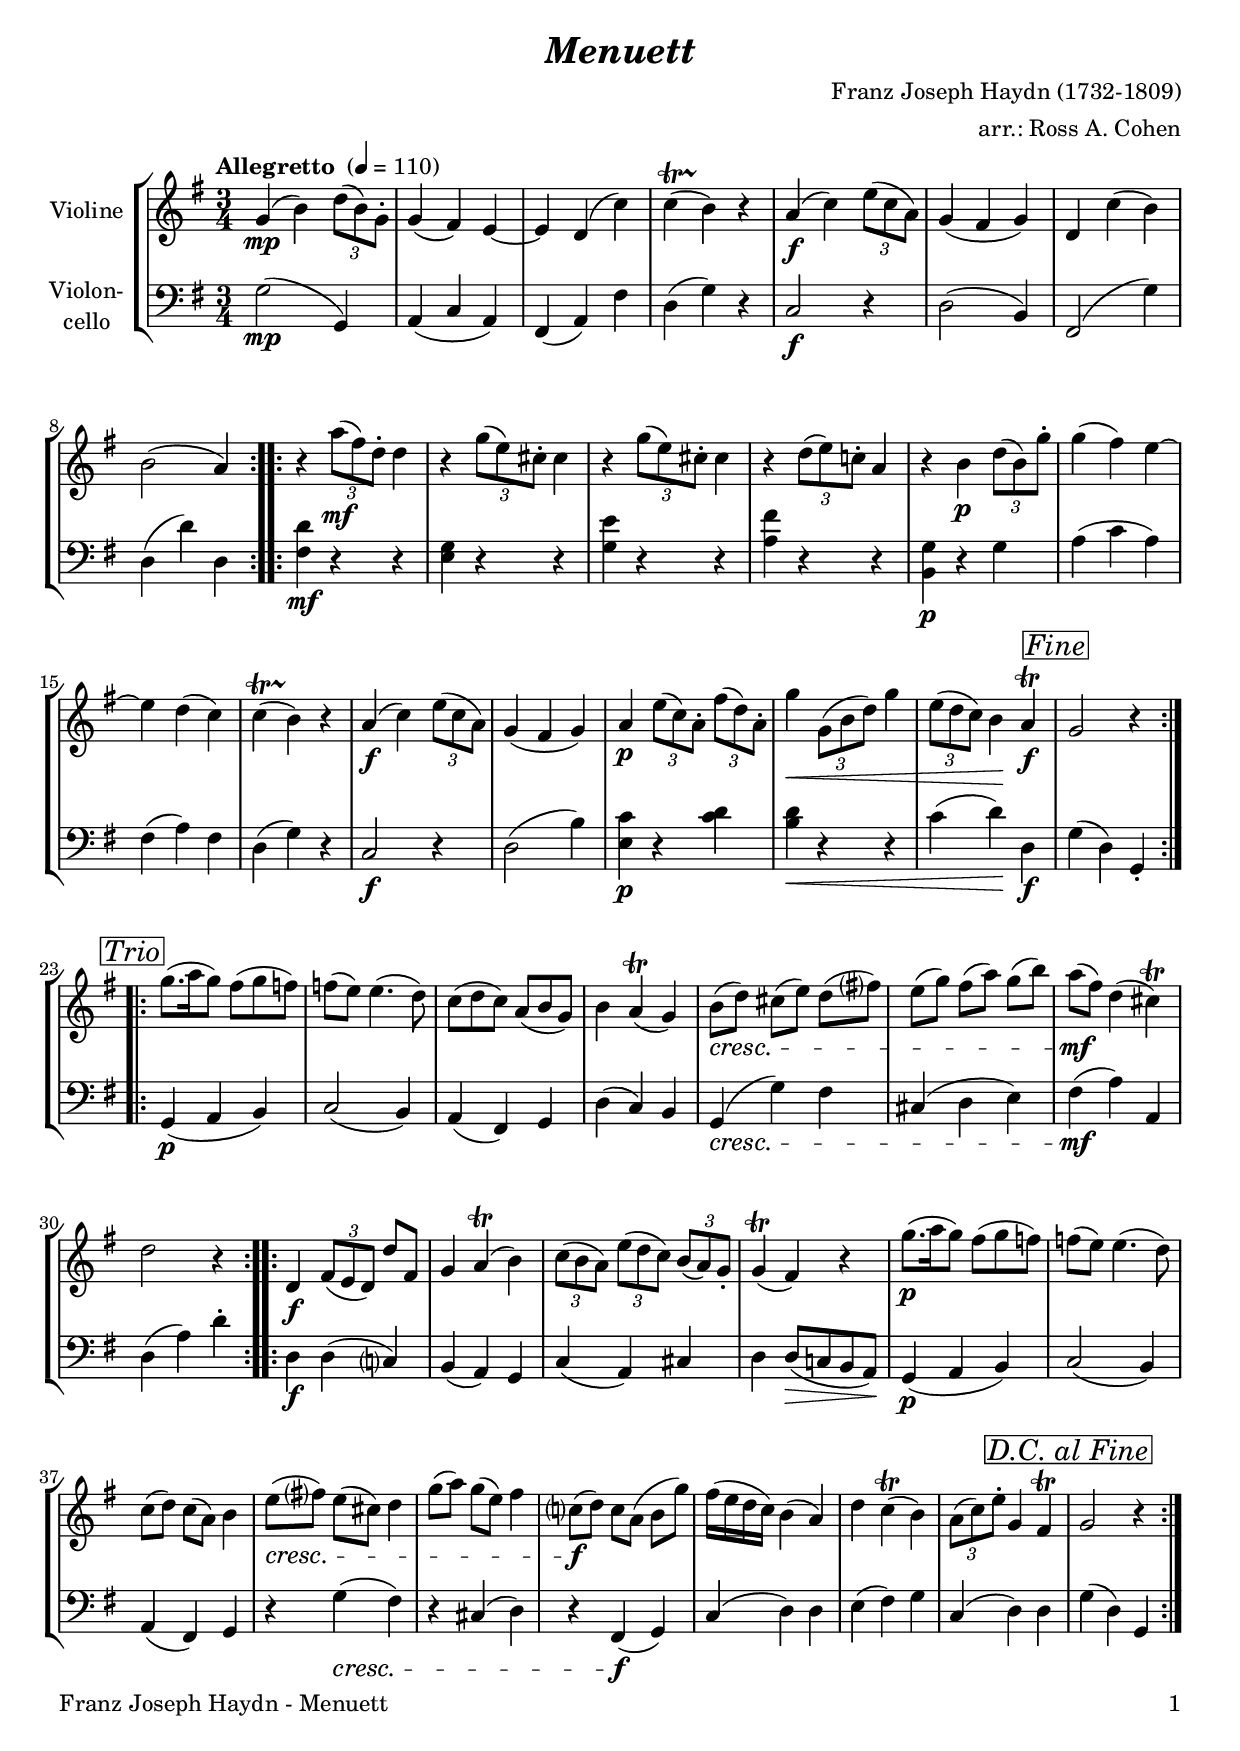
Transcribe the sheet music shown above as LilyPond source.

\version "2.18.2"
\include "deutsch.ly"
  
#(set-global-staff-size 20)

\header {
  title     = \markup \bold \italic "Menuett"
  composer  = "Franz Joseph Haydn (1732-1809)"
  arranger  = "arr.: Ross A. Cohen"
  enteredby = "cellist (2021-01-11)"
%  piece     = ""
}

voiceconsts = {
  \key a \major
  \time 3/4
  \clef "treble"
%  \numericTimeSignature
  % Set default beaming for all staves
  \set Timing.beamExceptions = #'()
  \set Timing.baseMoment     = #(ly:make-moment 1 4)
  \set Timing.beatStructure  = #'(1 1 1)
  \tempo "Allegretto " 4=110
}

mivl = "violin"
%miba = "pizzicato strings"
miba = "cello"

boxt = { \break \mark \markup \box \italic "Trio" }

arco = \markup \italic "arco"
dcaf = \mark \markup \box \italic "D.C. al Fine"
fine = \mark \markup \box \italic "Fine"
pizz = \markup \italic "pizz."
rall = \mark \markup \box \italic "rall."
rit  = \mark \markup \box \italic "rit."
simi = \markup \italic "simile"

va = \relative c'' {
  \voiceconsts

  \repeat volta 2 {
    a4(\mp cis) \tuplet 3/2 4 { e8( cis) a-. }
    a4( gis) fis~
    fis e( d')
    d(\startTrillSpan cis)\stopTrillSpan r
    h(\f d) \tuplet 3/2 4 { fis8( d h) }
    a4( gis a)
    e d'( cis)
    cis2( h4)
  }

  \repeat volta 2 {
    r \tuplet 3/2 4 { h'8(\mf gis) e-. } e4
    r \tuplet 3/2 4 { a8( fis) dis-. } dis4
    r \tuplet 3/2 4 { a'8( fis) dis-. } dis4
    r \tuplet 3/2 4 { e8( fis) d!-. } h4
    r cis\p \tuplet 3/2 4 { e8( cis) a'-. }
    a4( gis) fis~
    fis e( d)

    d(\startTrillSpan cis)\stopTrillSpan r
    h(\f d) \tuplet 3/2 4 { fis8( d h) }
    a4( gis a)
    h\p \tuplet 3/2 4 { fis'8( d) h-. gis'( e) h-. }
    a'4\< \tuplet 3/2 4 { a,8( cis e) } a4
    \tuplet 3/2 4 { fis8( e d) } cis4\! h\trill\f \fine
    a2 r4
  } \boxt

  \repeat volta 2 {
    a'8.[( h16 a8)] gis[( a g)]
    g( fis) fis4.( e8)
    d[( e d)] h[( cis a)]
    cis4 h(\trill a)
    cis8(\cresc e) dis( fis) e( gis?)
    fis( a) gis( h) a( cis)

    h(\mf gis) e4( dis)\trill
    e2 r4
  }

  \repeat volta 2 {
    e,\f \tuplet 3/2 4 { gis8( fis e) } e' gis,
    a4 h(\trill cis)
    \tuplet 3/2 4 { d8( cis h) fis'( e d) cis( h) a-. }

    a4(\trill gis) r
    a'8.[(\p h16 a8)] gis[( a g)]
    g( fis) fis4.( e8)
    d( e) d( h) cis4
    fis8(\cresc gis?) fis( dis) e4

    a8( h) a( fis) gis4
    d?8(\f e) d h( cis a')
    gis16( fis e d) cis4( h)
    e d(\trill cis)
    \tuplet 3/2 4 { h8( d) fis-. } a,4 gis\trill \dcaf
    a2 r4
  }
}

vb = \relative c' {
  \voiceconsts
  \clef "bass"

  \repeat volta 2 {
    a2(\mp a,4)
    h( d h)
    gis( h) gis'
    e( a) r
    d,2\f r4
    e2( cis4)
    gis2( a'4)
    e( e') e,
  }

  \repeat volta 2 {
    <gis e'>\mf r r
    <fis a> r r
    <a fis'> r r
    <h gis'> r r
    <cis, a'>\p r a'
    h( d h)
    gis( h) gis

    e( a) r
    d,2\f r4
    e2( cis'4)
    <fis, d'>\p r <d' e>
    <cis e>\< r r
    d( e)\! e,\f
    a( e) a,-.
  } \boxt

  \repeat volta 2 {
    a(\p h cis)
    d2( cis4)
    h( gis) a
    e'( d) cis
    a(\cresc a') gis
    dis( e fis)

    gis(\mf h) h,
    e( h') e-.
  }

  \repeat volta 2 {
    e,\f e( d?)
    cis( h) a
    d( h) dis

    e e8[(\> d! cis h)]\!
    a4(\p h cis)
    d2( cis4)
    h( gis) a
    r a'(\cresc gis)

    r dis( e)
    r gis,(\f a)
    d( e) e
    fis( gis) a
    d,( e) e \dcaf
    a( e) a,
  }
}


music = \new StaffGroup <<
      \new Staff {
	\set Staff.midiInstrument = \mivl
	\set Staff.instrumentName = \markup \center-column { "Violine" }
	\transpose a g { \va }
      }

      \new Staff {
	\set Staff.midiInstrument = \miba
	\set Staff.instrumentName = \markup \center-column { "Violon-" "cello" }
	\transpose a g { \vb }
      }
>>

\book {
   \paper {
    print-page-number = ##t
    print-first-page-number = ##t
    ragged-last-bottom = ##f
    oddHeaderMarkup = \markup \null
    evenHeaderMarkup = \markup \null
    oddFooterMarkup = \markup {
      \fill-line {
        \on-the-fly #print-page-number-check-first
        "Franz Joseph Haydn - Menuett" \fromproperty #'page:page-number-string
      }
    }
    evenFooterMarkup = \oddFooterMarkup
  } \score {
    \music
    \layout {}
  }

  \score {
    \unfoldRepeats \music

    \midi {
      \context {
        \Score
      }
    }
  }
}